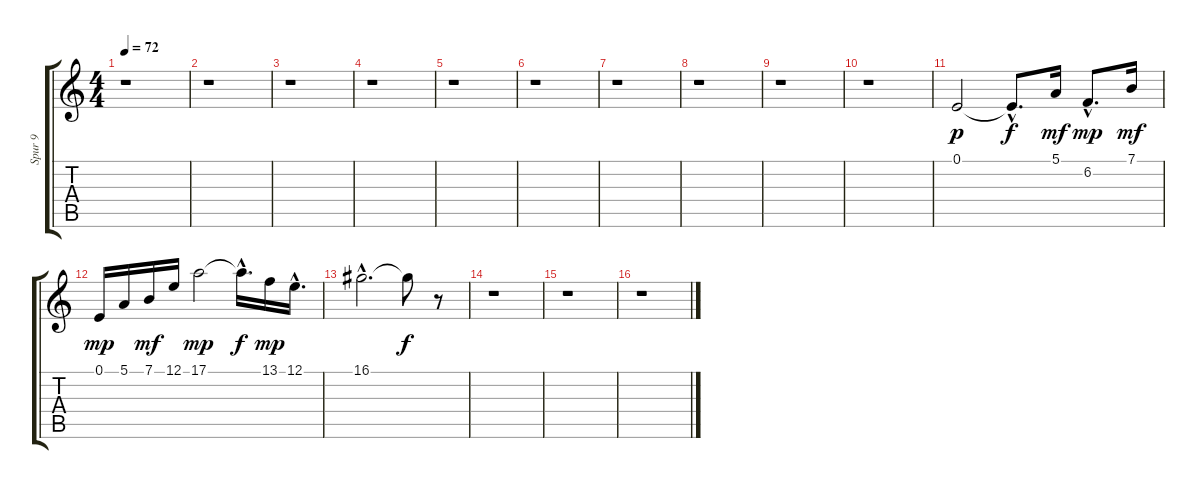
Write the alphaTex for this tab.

\track ("Spur 9" "Spur 9") {instrument sopranosax}
\staff {score tabs}
\tuning (E4 B3 G3 D3 A2 E2) {hide}
\ts (4 4)
\tempo 72
\clef g2
\ks c
r.1{dy pp} |
r.1 |
r.1 |
r.1 |
r.1 |
r.1 |
r.1 |
r.1 |
r.1 |
r.1 |
0.1.2{dy p} 0.1{hac t}.8{d dy f} 5.1.16{dy mf} 6.2{hac}.8{d dy mp} 7.1.16{dy mf} |
0.1.16{dy mp} 5.1.16 7.1.16{dy mf} 12.1.16 17.1.2{dy mp} 17.1{hac t}.16{d dy f} 13.1.16{dy mp} 12.1{hac}.16{d} |
16.1{hac}.2{d} 16.1{t}.8{dy f} r.8 |
r.1 |
r.1 |
r.1
